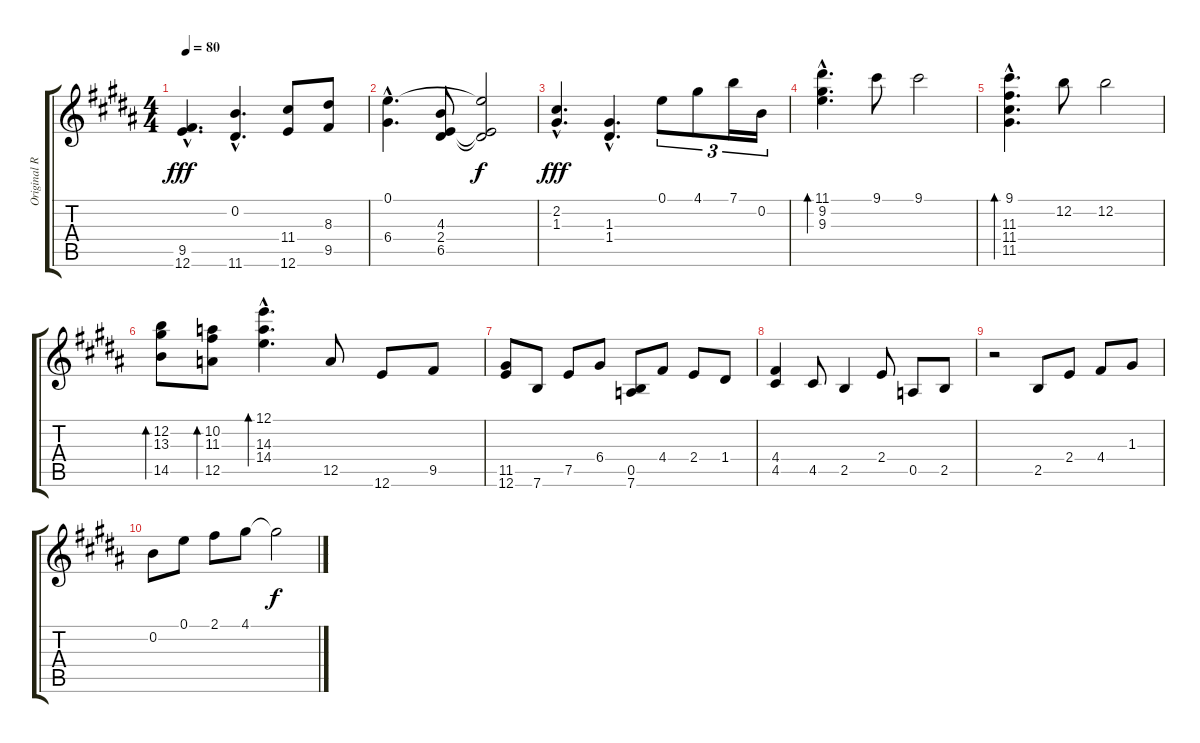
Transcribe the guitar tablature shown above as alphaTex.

\track ("Original R" "Original R") {instrument acousticguitarnylon}
\staff {score tabs}
\tuning (E4 B3 G3 D3 A2 E2) {hide}
\ts (4 4)
\tempo 80
\clef g2
\ks b
(9.5{hac} 12.6{hac}).4{d dy fff} (0.2{hac} 11.6{hac}).4{d} (11.4 12.6).8 (8.3 9.5).8 |
(0.1{hac} 6.4{hac}).4{d} (4.3 2.4 6.5).8 (0.1{t} 2.4{t} 6.5{t}).2{dy f} |
(2.2{hac} 1.3{hac}).4{d dy fff} (1.3{hac} 1.4{hac}).4{d} 0.1.8{tu (3 2)} 4.1.8{tu (3 2)} 7.1.16{tu (3 2)} 0.2.16{tu (3 2)} |
(11.1{hac} 9.2{hac} 9.3{hac}).4{d bd 120} 9.1.8 9.1.2 |
(9.1{hac} 11.3{hac} 11.4{hac} 11.5{hac}).4{d bd 120} 12.2.8 12.2.2 |
(12.2 13.3 14.5).8{bd 120} (10.2 11.3 12.5).8{bd 120} (12.1{hac} 14.3{hac} 14.4{hac}).4{d bd 120} 12.5.8 12.6.8 9.5.8 |
(11.5 12.6).8 7.6.8 7.5.8 6.4.8 (0.5 7.6).8 4.4.8 2.4.8 1.4.8 |
(4.4 4.5).4 4.5.8 2.5.4 2.4.8 0.5.8 2.5.8 |
r.2 2.5.8 2.4.8 4.4.8 1.3.8 |
0.2.8 0.1.8 2.1.8 4.1.8 4.1{t}.2{dy f}
